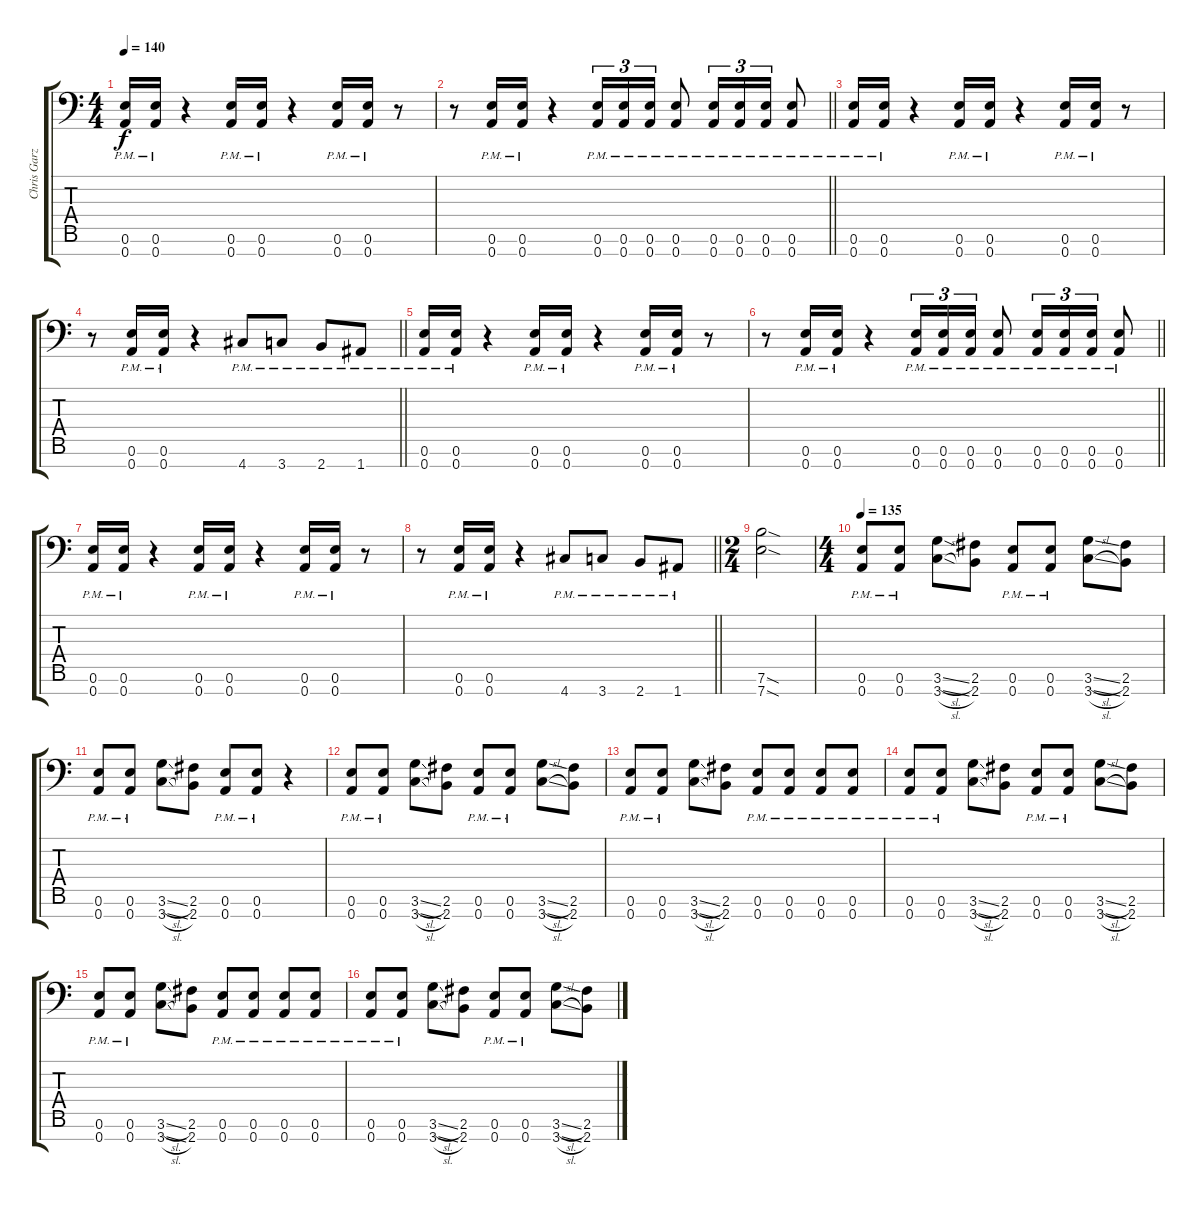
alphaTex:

\track ("Chris Garza" "Chris Garz") {instrument distortionguitar}
\staff {score tabs}
\tuning (E4 B3 G3 D3 A2 E2 A1) {hide}
\ts (4 4)
\tempo 140
\clef f4
\ks c
(0.6{pm} 0.7{pm}).16{dy f} (0.6{pm} 0.7{pm}).16 r.4 (0.6{pm} 0.7{pm}).16 (0.6{pm} 0.7{pm}).16 r.4 (0.6{pm} 0.7{pm}).16 (0.6{pm} 0.7{pm}).16 r.8 |
\barLineRight lightlight
r.8 (0.6{pm} 0.7{pm}).16 (0.6{pm} 0.7{pm}).16 r.4 (0.6{pm} 0.7{pm}).16{tu (3 2)} (0.6{pm} 0.7{pm}).16{tu (3 2)} (0.6{pm} 0.7{pm}).16{tu (3 2)} (0.6{pm} 0.7{pm}).8 (0.6{pm} 0.7{pm}).16{tu (3 2)} (0.6{pm} 0.7{pm}).16{tu (3 2)} (0.6{pm} 0.7{pm}).16{tu (3 2)} (0.6{pm} 0.7{pm}).8 |
(0.6{pm} 0.7{pm}).16 (0.6{pm} 0.7{pm}).16 r.4 (0.6{pm} 0.7{pm}).16 (0.6{pm} 0.7{pm}).16 r.4 (0.6{pm} 0.7{pm}).16 (0.6{pm} 0.7{pm}).16 r.8 |
\barLineRight lightlight
r.8 (0.6{pm} 0.7{pm}).16 (0.6{pm} 0.7{pm}).16 r.4 4.7{pm}.8 3.7{pm}.8 2.7{pm}.8 1.7{pm}.8 |
(0.6{pm} 0.7{pm}).16 (0.6{pm} 0.7{pm}).16 r.4 (0.6{pm} 0.7{pm}).16 (0.6{pm} 0.7{pm}).16 r.4 (0.6{pm} 0.7{pm}).16 (0.6{pm} 0.7{pm}).16 r.8 |
\barLineRight lightlight
r.8 (0.6{pm} 0.7{pm}).16 (0.6{pm} 0.7{pm}).16 r.4 (0.6{pm} 0.7{pm}).16{tu (3 2)} (0.6{pm} 0.7{pm}).16{tu (3 2)} (0.6{pm} 0.7{pm}).16{tu (3 2)} (0.6{pm} 0.7{pm}).8 (0.6{pm} 0.7{pm}).16{tu (3 2)} (0.6{pm} 0.7{pm}).16{tu (3 2)} (0.6{pm} 0.7{pm}).16{tu (3 2)} (0.6{pm} 0.7{pm}).8 |
(0.6{pm} 0.7{pm}).16 (0.6{pm} 0.7{pm}).16 r.4 (0.6{pm} 0.7{pm}).16 (0.6{pm} 0.7{pm}).16 r.4 (0.6{pm} 0.7{pm}).16 (0.6{pm} 0.7{pm}).16 r.8 |
\barLineRight lightlight
r.8 (0.6{pm} 0.7{pm}).16 (0.6{pm} 0.7{pm}).16 r.4 4.7{pm}.8 3.7{pm}.8 2.7{pm}.8 1.7{pm}.8 |
\ts (2 4)
(7.6{sod} 7.7{sod}).2 |
\ts (4 4)
\tempo 135
(0.6{pm} 0.7{pm}).8 (0.6{pm} 0.7{pm}).8 (3.6{sl} 3.7{sl}).8 (2.6 2.7).8 (0.6{pm} 0.7{pm}).8 (0.6{pm} 0.7{pm}).8 (3.6{sl} 3.7{sl}).8 (2.6 2.7).8 |
(0.6{pm} 0.7{pm}).8 (0.6{pm} 0.7{pm}).8 (3.6{sl} 3.7{sl}).8 (2.6 2.7).8 (0.6{pm} 0.7{pm}).8 (0.6{pm} 0.7{pm}).8 r.4 |
(0.6{pm} 0.7{pm}).8 (0.6{pm} 0.7{pm}).8 (3.6{sl} 3.7{sl}).8 (2.6 2.7).8 (0.6{pm} 0.7{pm}).8 (0.6{pm} 0.7{pm}).8 (3.6{sl} 3.7{sl}).8 (2.6 2.7).8 |
(0.6{pm} 0.7{pm}).8 (0.6{pm} 0.7{pm}).8 (3.6{sl} 3.7{sl}).8 (2.6 2.7).8 (0.6{pm} 0.7{pm}).8 (0.6{pm} 0.7{pm}).8 (0.6{pm} 0.7{pm}).8 (0.6{pm} 0.7{pm}).8 |
(0.6{pm} 0.7{pm}).8 (0.6{pm} 0.7{pm}).8 (3.6{sl} 3.7{sl}).8 (2.6 2.7).8 (0.6{pm} 0.7{pm}).8 (0.6{pm} 0.7{pm}).8 (3.6{sl} 3.7{sl}).8 (2.6 2.7).8 |
(0.6{pm} 0.7{pm}).8 (0.6{pm} 0.7{pm}).8 (3.6{sl} 3.7{sl}).8 (2.6 2.7).8 (0.6{pm} 0.7{pm}).8 (0.6{pm} 0.7{pm}).8 (0.6{pm} 0.7{pm}).8 (0.6{pm} 0.7{pm}).8 |
(0.6{pm} 0.7{pm}).8 (0.6{pm} 0.7{pm}).8 (3.6{sl} 3.7{sl}).8 (2.6 2.7).8 (0.6{pm} 0.7{pm}).8 (0.6{pm} 0.7{pm}).8 (3.6{sl} 3.7{sl}).8 (2.6 2.7).8
